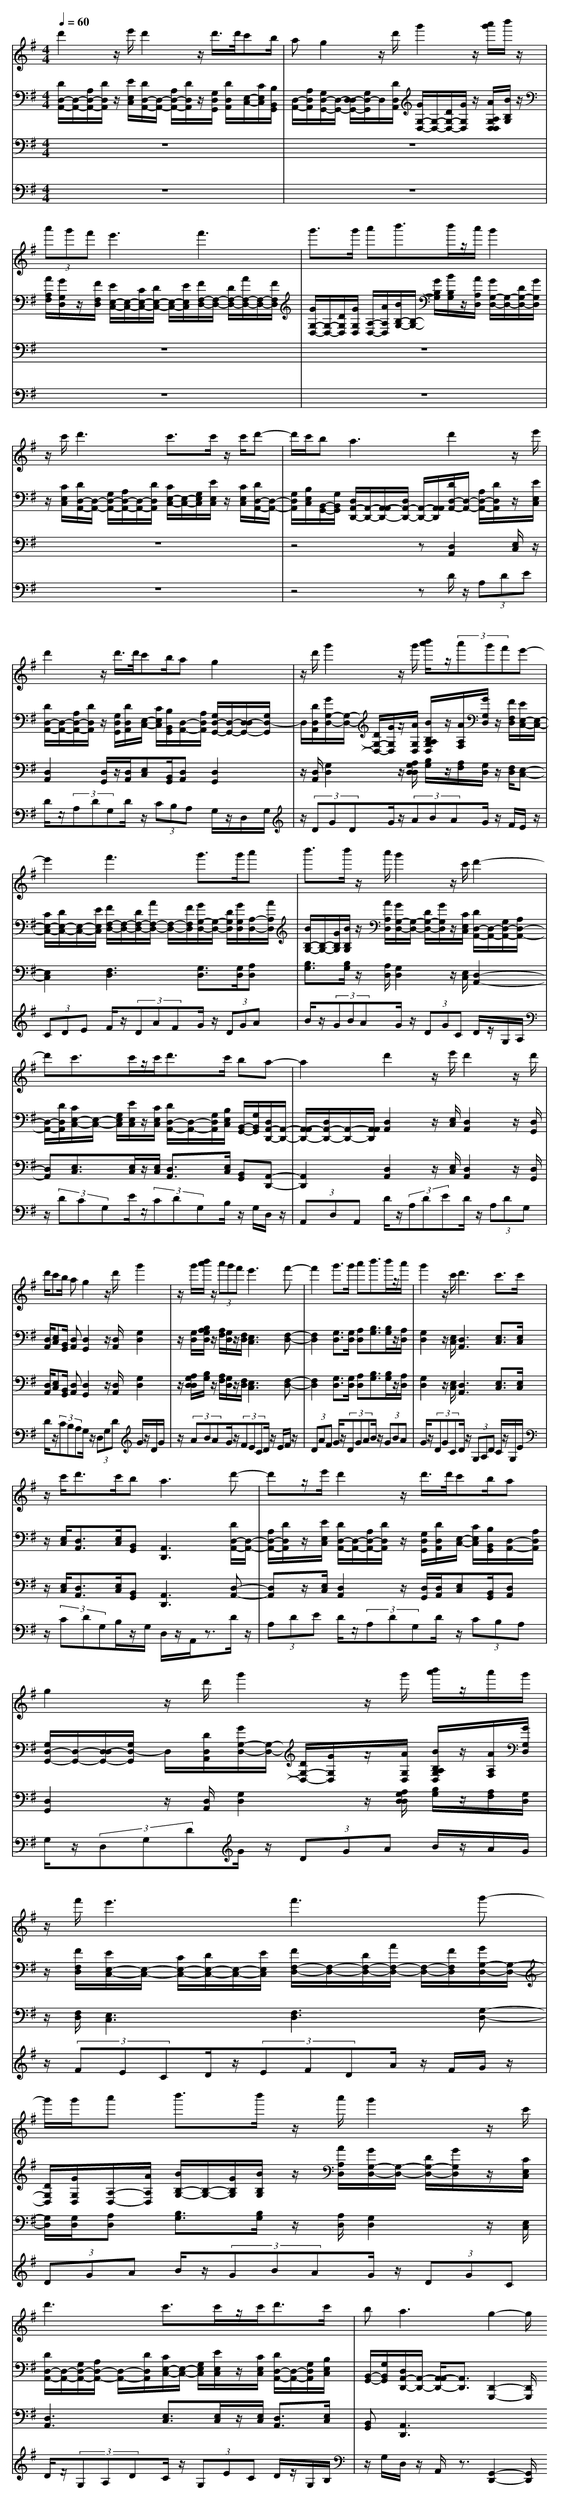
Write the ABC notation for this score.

X:1
T:
M: 4/4
L: 1/8
Q:1/4=60
K:G % 1 sharps
V:1
d'2 z/2e'/2d'2z/2d'/2>d'/2c'b/2|ag2z/2d'/2 g'2 z/2[a'/2g'/2]b'/2z/2|(3a'g'f' e'3f'3|g'3/2g'/2 a'b'3/2b'/2z/2a'/2 g'2|
z/2c'/2d'3 c'3/2c'/2 z/2c'/2d'-|d'/2c'/2b2<a2d'2z/2e'/2|d'2 z/2d'/2>d'/2c'b/2a g2|z/2d'/2g'2z/2g'/2 [b'/2a'/2]z/2(3a'g'f'e'-|
e'2 f'3g'3/2g'/2a'|b'3/2b'/2 z/2a'/2g'2z/2c'/2 d'2-|d'c'3/2c'/2z/2c'<d'c'/2 ba-|a2 d'2 z/2e'/2d'2z/2d'/2|
d'/2c'b/2 ag2z/2d'/2 g'2|z/2g'/2[b'/2a'/2]z/2 (3a'g'f' e'3f'-|f'2 g'3/2g'/2 a'b'3/2b'/2z/2a'/2|g'2 z/2c'/2d'3 c'3/2c'/2|
z/2c'<d'c'/2b2<a2d'-|d'z/2e'/2 d'2 z/2d'/2>d'/2c'b/2a|g2 z/2d'/2g'2z/2g'/2 [b'/2a'/2]z/2a'/2g'/2|z/2f'/2e'3 f'3g'-|
g'/2g'/2a' b'3/2b'/2 z/2a'/2g'2z/2c'/2|d'3c'3/2c'/2z/2c'<d'c'/2|b2<a2 g2- g/2
V:2
[D/2D,/2-A,,/2-][D,/2-A,,/2-][A,/2D,/2-A,,/2-][D/2D,/2A,,/2] z/2[E/2E,/2C,/2][D/2D,/2-A,,/2-][D,/2-A,,/2-] [A,/2D,/2-A,,/2-][D/2D,/2A,,/2]z/2[G,/2D,/2G,,/2] [D/2D,/2A,,/2][E,/2-C,/2-][C/2E,/2C,/2][B,/2B,,/2G,,/2]|[D,/2-A,,/2-][A,/2D,/2A,,/2][G,/2D,/2-G,,/2-][D,/2-G,,/2-] [D,/2-D,/2G,,/2-][G,/2D,/2-G,,/2]D,/2[D/2D,/2A,,/2] [G/2G,/2-D,/2-][G,/2-D,/2-][D/2G,/2-D,/2-][G/2G,/2D,/2] z/2[A/2A,/2G,/2D,/2D,/2][B/2B,/2G,/2]z/2|[A/2A,/2F,/2][G/2G,/2D,/2]z/2[F/2F,/2D,/2] [E/2E,/2-C,/2-][E,/2-C,/2-][C/2E,/2-C,/2-][D/2E,/2-C,/2-] [E,/2-C,/2-][E/2E,/2C,/2][F/2F,/2-D,/2-][F,/2-D,/2-] [D/2F,/2-D,/2-][A/2F,/2-D,/2-][F,/2-D,/2-][F/2F,/2D,/2]|[G/2G,/2-D,/2-][G,/2-D,/2-][D/2G,/2D,/2][G/2G,/2D,/2] [A,/2-D,/2-][A/2A,/2D,/2][B/2B,/2-G,/2-][B,/2-G,/2-] [G/2B,/2G,/2][B/2B,/2G,/2]z/2[A/2A,/2D,/2] [G/2G,/2-D,/2-][G,/2-D,/2-][D/2G,/2-D,/2-][G/2G,/2D,/2]|
z/2[C/2E,/2C,/2][D/2D,/2-A,,/2-][D,/2-A,,/2-] [G,/2D,/2-A,,/2-][A,/2D,/2-A,,/2-][D,/2-A,,/2-][D/2D,/2A,,/2] [C/2E,/2-C,/2-][E,/2-C,/2-][G,/2E,/2C,/2][E/2E,/2C,/2] z/2[C/2E,/2C,/2][D/2D,/2-A,,/2-][D,/2-A,,/2-]|[G,/2D,/2A,,/2][B,/2E,/2C,/2][B,,/2-G,,/2-][G,/2B,,/2G,,/2] [D,/2A,,/2-D,,/2-][A,,/2-D,,/2-][A,,/2-A,,/2D,,/2-][D,/2A,,/2-D,,/2-] [A,,/2-D,,/2-][A,,/2A,,/2D,,/2][D/2D,/2-A,,/2-][D,/2-A,,/2-] [A,/2D,/2-A,,/2-][D/2D,/2A,,/2]z/2[E/2E,/2C,/2]|[D/2D,/2-A,,/2-][D,/2-A,,/2-][A,/2D,/2-A,,/2-][D/2D,/2A,,/2] z/2[G,/2D,/2G,,/2][D/2D,/2A,,/2][E,/2-C,/2-] [C/2E,/2C,/2][B,/2B,,/2G,,/2][D,/2-A,,/2-][A,/2D,/2A,,/2] [G,/2D,/2-G,,/2-][D,/2-G,,/2-][D,/2-D,/2G,,/2-][G,/2D,/2-G,,/2]|D,/2[D/2D,/2A,,/2][G/2G,/2-D,/2-][G,/2-D,/2-] [D/2G,/2-D,/2-][G/2G,/2D,/2]z/2[A/2G,/2D,/2] [B/2B,/2A,/2G,/2D,/2]z/2[A/2A,/2F,/2][G/2G,/2D,/2] z/2[F/2F,/2D,/2][E/2E,/2-C,/2-][E,/2-C,/2-]|
[C/2E,/2-C,/2-][D/2E,/2-C,/2-][E,/2-C,/2-][E/2E,/2C,/2] [F/2F,/2-D,/2-][F,/2-D,/2-][D/2F,/2-D,/2-][A/2F,/2-D,/2-] [F,/2-D,/2-][F/2F,/2D,/2][G/2G,/2-D,/2-][G,/2-D,/2-] [D/2G,/2D,/2][G/2G,/2D,/2][A,/2-D,/2-][A/2A,/2D,/2]|[B/2B,/2-G,/2-][B,/2-G,/2-][G/2B,/2G,/2][B/2B,/2G,/2] z/2[A/2A,/2D,/2][G/2G,/2-D,/2-][G,/2-D,/2-] [D/2G,/2-D,/2-][G/2G,/2D,/2]z/2[C/2E,/2C,/2] [D/2D,/2-A,,/2-][D,/2-A,,/2-][G,/2D,/2-A,,/2-][A,/2D,/2-A,,/2-]|[D,/2-A,,/2-][D/2D,/2A,,/2][C/2E,/2-C,/2-][E,/2-C,/2-] [G,/2E,/2C,/2][E/2E,/2C,/2]z/2[C/2E,/2C,/2] [D/2D,/2-A,,/2-][D,/2-A,,/2-][G,/2D,/2A,,/2][B,/2E,/2C,/2] [B,,/2-G,,/2-][G,/2B,,/2G,,/2][D,/2A,,/2-D,,/2-][A,,/2-D,,/2-]|[A,,/2-A,,/2D,,/2-][D,/2A,,/2-D,,/2-][A,,/2-D,,/2-][A,,/2A,,/2D,,/2] [D,2A,,2] z/2[E,/2C,/2][D,2A,,2]z/2[D,/2G,,/2]|
[D,/2A,,/2][E,C,][B,,/2G,,/2] [D,A,,][D,2G,,2]z/2[D,/2A,,/2] [G,2D,2]|z/2[G,/2D,/2][B,/2A,/2G,/2D,/2]z/2 [A,/2F,/2][G,/2D,/2]z/2[F,/2D,/2] [E,3C,3][F,-D,-]|[F,2D,2] [G,3/2D,3/2][G,/2D,/2] [A,D,][B,3/2G,3/2][B,/2G,/2]z/2[A,/2D,/2]|[G,2D,2] z/2[E,/2C,/2][D,3A,,3] [E,3/2C,3/2][E,/2C,/2]|
z/2[E,/2C,/2][D,3/2A,,3/2][E,/2C,/2][B,,G,,] [A,,3D,,3][D/2D,/2-A,,/2-][D,/2-A,,/2-]|[A,/2D,/2-A,,/2-][D/2D,/2A,,/2]z/2[E/2E,/2C,/2] [D/2D,/2-A,,/2-][D,/2-A,,/2-][A,/2D,/2-A,,/2-][D/2D,/2A,,/2] z/2[G,/2D,/2G,,/2][D/2D,/2A,,/2][E,/2-C,/2-] [C/2E,/2C,/2][B,/2B,,/2G,,/2][D,/2-A,,/2-][A,/2D,/2A,,/2]|[G,/2D,/2-G,,/2-][D,/2-G,,/2-][D,/2-D,/2G,,/2-][G,/2D,/2-G,,/2] D,/2[D/2D,/2A,,/2][G/2G,/2-D,/2-][G,/2-D,/2-] [D/2G,/2-D,/2-][G/2G,/2D,/2]z/2[A/2G,/2D,/2] [B/2B,/2A,/2G,/2D,/2]z/2[A/2A,/2F,/2][G/2G,/2D,/2]|z/2[F/2F,/2D,/2][E/2E,/2-C,/2-][E,/2-C,/2-] [C/2E,/2-C,/2-][D/2E,/2-C,/2-][E,/2-C,/2-][E/2E,/2C,/2] [F/2F,/2-D,/2-][F,/2-D,/2-][D/2F,/2-D,/2-][A/2F,/2-D,/2-] [F,/2-D,/2-][F/2F,/2D,/2][G/2G,/2-D,/2-][G,/2-D,/2-]|
[D/2G,/2D,/2][G/2G,/2D,/2][A,/2-D,/2-][A/2A,/2D,/2] [B/2B,/2-G,/2-][B,/2-G,/2-][G/2B,/2G,/2][B/2B,/2G,/2] z/2[A/2A,/2D,/2][G/2G,/2-D,/2-][G,/2-D,/2-] [D/2G,/2-D,/2-][G/2G,/2D,/2]z/2[C/2E,/2C,/2]|[D/2D,/2-A,,/2-][D,/2-A,,/2-][G,/2D,/2-A,,/2-][A,/2D,/2-A,,/2-] [D,/2-A,,/2-][D/2D,/2A,,/2][C/2E,/2-C,/2-][E,/2-C,/2-] [G,/2E,/2C,/2][E/2E,/2C,/2]z/2[C/2E,/2C,/2] [D/2D,/2-A,,/2-][D,/2-A,,/2-][G,/2D,/2A,,/2][B,/2E,/2C,/2]|[B,,/2-G,,/2-][G,/2B,,/2G,,/2][D,/2A,,/2-D,,/2-][A,,/2-D,,/2-] [A,,/2-A,,/2D,,/2-][A,,3/2D,,3/2] [D,,2-G,,,2-] [D,,/2G,,,/2]
V:3
z8|z8|z8|z8|
z8|z4 z[D,2A,,2][E,/2C,/2]z/2|[D,2A,,2] [D,/2G,,/2]z/2[D,/2A,,/2][E,C,][B,,/2G,,/2][D,A,,] [D,2G,,2]|z/2[D,/2A,,/2][G,2D,2]z/2[A,/2G,/2D,/2D,/2] [B,/2G,/2]z/2[A,/2F,/2][G,/2D,/2] z/2[F,/2D,/2][E,-C,-]|
[E,2C,2] [F,3D,3][G,3/2D,3/2][G,/2D,/2][A,D,]|[B,3/2G,3/2][B,/2G,/2] z/2[A,/2D,/2][G,2D,2]z/2[E,/2C,/2] [D,2-A,,2-]|[D,A,,][E,3/2C,3/2][E,/2C,/2]z/2[E,/2C,/2] [D,3/2A,,3/2][E,/2C,/2] [B,,G,,][A,,-D,,-]|[A,,2D,,2] [D,2A,,2] z/2[E,/2C,/2][D,2A,,2]z/2[D,/2G,,/2]|
[D,/2A,,/2][E,C,][B,,/2G,,/2] [D,A,,][D,2G,,2]z/2[D,/2A,,/2] [G,2D,2]|z/2[A,/2G,/2D,/2D,/2][B,/2G,/2]z/2 [A,/2F,/2][G,/2D,/2]z/2[F,/2D,/2] [E,3C,3][F,-D,-]|[F,2D,2] [G,3/2D,3/2][G,/2D,/2] [A,D,][B,3/2G,3/2][B,/2G,/2]z/2[A,/2D,/2]|[G,2D,2] z/2[E,/2C,/2][D,3A,,3] [E,3/2C,3/2][E,/2C,/2]|
z/2[E,/2C,/2][D,3/2A,,3/2][E,/2C,/2][B,,G,,] [A,,3D,,3][D,-A,,-]|[D,A,,]z/2[E,/2C,/2] [D,2A,,2] z/2[D,/2G,,/2][D,/2A,,/2][E,C,][B,,/2G,,/2][D,A,,]|[D,2G,,2] z/2[D,/2A,,/2][G,2D,2]z/2[A,/2G,/2D,/2D,/2] [B,/2G,/2]z/2[A,/2F,/2][G,/2D,/2]|z/2[F,/2D,/2][E,3C,3] [F,3D,3][G,-D,-]|
[G,/2D,/2][G,/2D,/2][A,D,] [B,3/2G,3/2][B,/2G,/2] z/2[A,/2D,/2][G,2D,2]z/2[E,/2C,/2]|[D,3A,,3][E,3/2C,3/2][E,/2C,/2]z/2[E,/2C,/2] [D,3/2A,,3/2][E,/2C,/2]|[B,,G,,][A,,3D,,3]
V:4
z8|z8|z8|z8|
z8|z4 zD/2z/2 (3A,DE|D/2z/2(3A,DG,D/2z/2 (3CB,A, G,/2z/2D,/2G,/2|z/2(3DGDG/2z/2(3ABAG/2 z/2F/2E/2z/2|
(3CDE F/2z/2(3DAFG/2z/2 (3DGA|B/2z/2(3GBAG/2z/2 (3DGC D/2z/2G,/2A,/2|z/2(3DCG,E/2z/2(3CDG,B,/2 z/2G,/2D,/2z/2|(3A,,D,A,, D/2z/2(3A,DED/2z/2 (3A,DG,|
D/2z/2(3CB,A,G,/2z/2 (3D,G,D G/2z/2D/2G/2|z/2(3ABAG/2z/2(3FECD/2 z/2E/2F/2z/2|(3DAF G/2z/2(3DGAB/2z/2 (3GBA|G/2z/2(3DGCD/2z/2 (3G,A,D C/2z/2G,/2E/2|
z/2(3CDG,B,/2z/2G,/2 D,/2z/2A,,/2z3/2D/2z/2|(3A,DE D/2z/2(3A,DG,D/2z/2 (3CB,A,|G,/2z/2(3D,G,DG/2z/2 (3DGA B/2z/2A/2G/2|z/2(3FECD/2z/2(3EFDA/2 z/2F/2G/2z/2|
(3DGA B/2z/2(3GBAG/2z/2 (3DGC|D/2z/2(3G,A,DC/2z/2 (3G,EC D/2z/2G,/2B,/2|z/2G,/2D,/2z/2 A,,/2z3/2 [G,,2-D,,2-] [G,,/2D,,/2]
